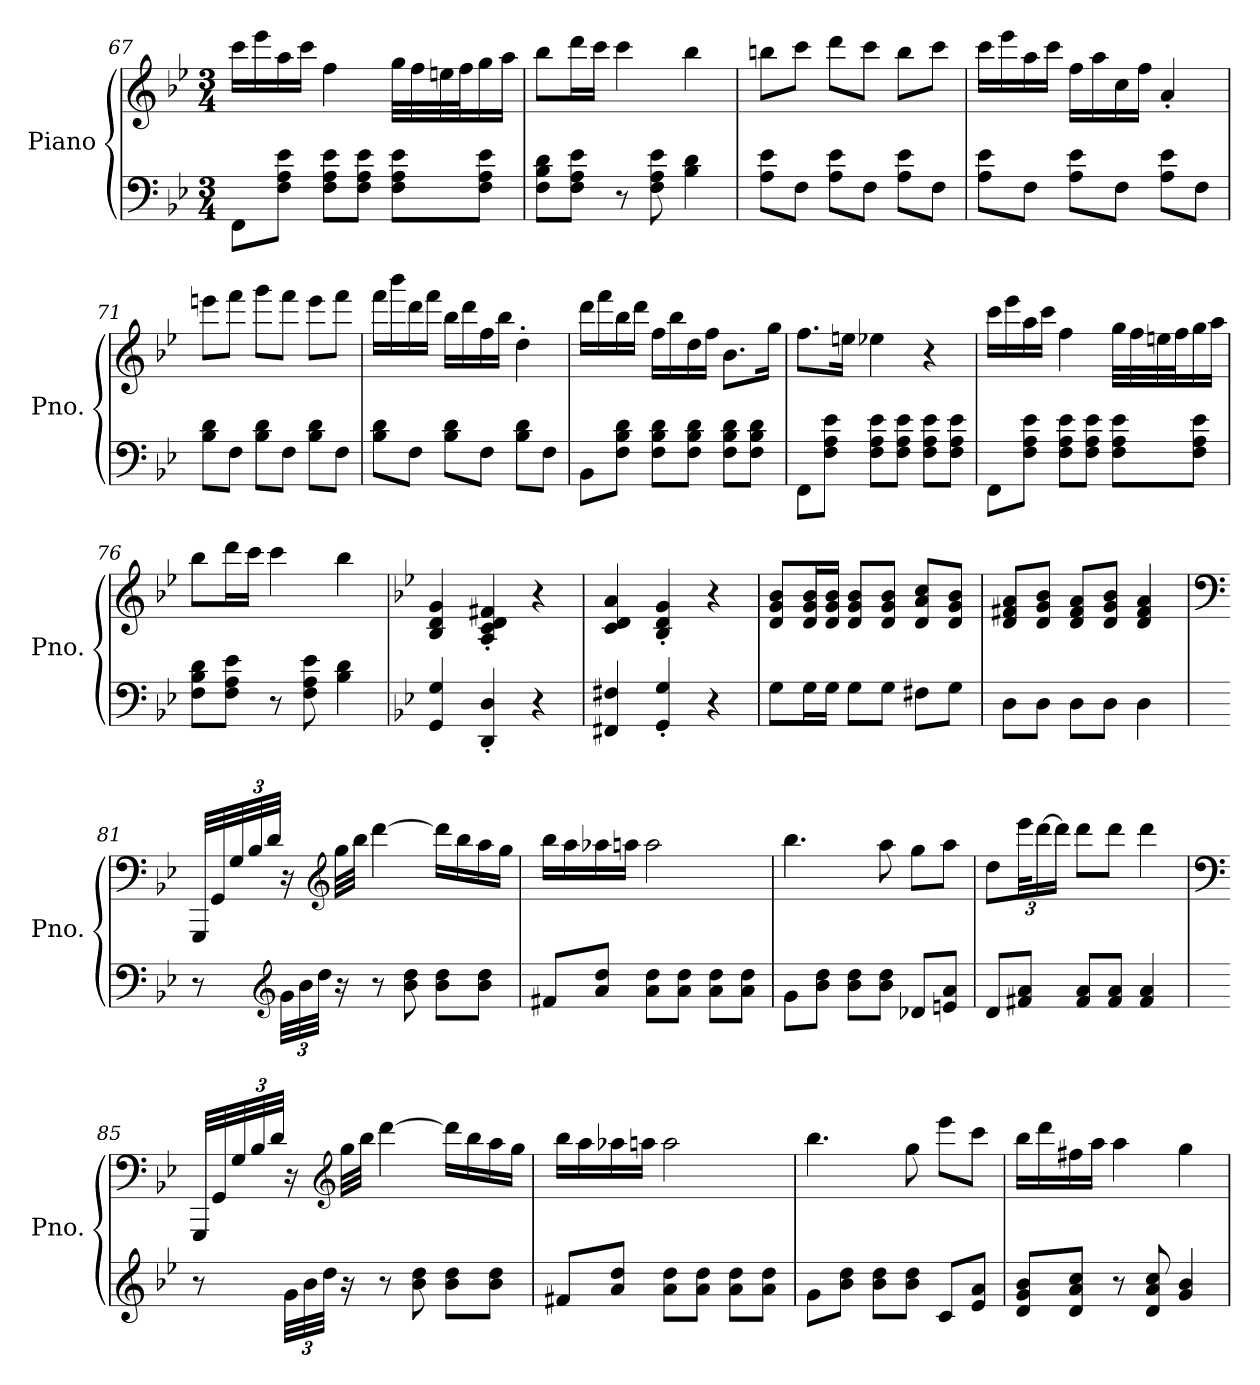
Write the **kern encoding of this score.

**kern	**kern
*part1	*part1
*staff2	*staff1
*I"Piano	*
*I'Pno.	*
!!LO:LB:g=z
*clefF4	*clefG2
*k[b-e-]	*k[b-e-]
*M3/4	*M3/4
=67	=67
8FF\L	16ccc\LL
.	16eee-\
8F\ 8A\ 8e-\J	16aa\
.	16ccc\JJ
8F\ 8A\ 8e-\L	4ff\
8F\ 8A\ 8e-\J	.
8F\ 8A\ 8e-\L	32gg\LLL
.	32ff\
.	32een\
.	32ff\J
8F\ 8A\ 8e-\J	16gg\
.	16aa\JJ
=68	=68
8F\ 8B-\ 8d\L	8bb-\L
*	*MM90
8F\ 8A\ 8e-\J	16ddd\L
.	16ccc\JJ
8r	4ccc\
8F\ 8A\ 8e-\	.
4B-\ 4d\	4bb-\
=69	=69
8A\ 8e-\L	8bbn\L
8F\J	8ccc\J
8A\ 8e-\L	8ddd\L
8F\J	8ccc\J
8A\ 8e-\L	8bb\L
8F\J	8ccc\J
=70	=70
8A\ 8e-\L	16ccc\LL
.	16eee-\
8F\J	16aa\
.	16ccc\JJ
8A\ 8e-\L	16ff\LL
.	16aa\
8F\J	16cc\
.	16ff\JJ
8A\ 8e-\L	4a'/
8F\J	.
!!LO:PB:g=z
=71	=71
8B-\ 8d\L	8eeen\L
8F\J	8fff\J
8B-\ 8d\L	8ggg\L
8F\J	8fff\J
8B-\ 8d\L	8eee\L
8F\J	8fff\J
=72	=72
8B-\ 8d\L	16fff\LL
.	16bbb-\
8F\J	16ddd\
.	16fff\JJ
8B-\ 8d\L	16bb-\LL
.	16ddd\
8F\J	16ff\
.	16bb-\JJ
8B-\ 8d\L	4dd'\
8F\J	.
=73	=73
8BB-\L	16ddd\LL
.	16fff\
8F\ 8B-\ 8d\J	16bb-\
.	16ddd\JJ
8F\ 8B-\ 8d\L	16ff\LL
.	16bb-\
8F\ 8B-\ 8d\J	16dd\
.	16ff\JJ
8F\ 8B-\ 8d\L	8.b-\L
8F\ 8B-\ 8d\J	.
.	16gg\Jk
=74	=74
8FF\L	8.ff\L
8F\ 8A\ 8e-\J	.
.	16een\Jk
8F\ 8A\ 8e-\L	4ee-X\
8F\ 8A\ 8e-\J	.
8F\ 8A\ 8e-\L	4r
8F\ 8A\ 8e-\J	.
!!LO:LB:g=z
=75	=75
8FF\L	16ccc\LL
.	16eee-\
8F\ 8A\ 8e-\J	16aa\
.	16ccc\JJ
8F\ 8A\ 8e-\L	4ff\
8F\ 8A\ 8e-\J	.
8F\ 8A\ 8e-\L	32gg\LLL
.	32ff\
.	32een\
.	32ff\J
8F\ 8A\ 8e-\J	16gg\
.	16aa\JJ
=76	=76
8F\ 8B-\ 8d\L	8bb-\L
8F\ 8A\ 8e-\J	16ddd\L
.	16ccc\JJ
8r	4ccc\
8F\ 8A\ 8e-\	.
4B-\ 4d\	4bb-\
=77	=77
*k[b-e-]	*k[b-e-]
*	*MM100
4GG/ 4G/	4B-/ 4d/ 4g/
4DD/' 4D/'	4A/' 4c/' 4d/' 4f#X/'
4r	4r
=78	=78
4FF#X/ 4F#X/	4c/ 4d/ 4a/
4GG/' 4G/'	4B-/' 4d/' 4g/'
4r	4r
=79	=79
8G\L	8d/ 8g/ 8b-/L
16G\L	16d/ 16g/ 16b-/L
16G\JJ	16d/ 16g/ 16b-/JJ
8G\L	8d/ 8g/ 8b-/L
8G\J	8d/ 8g/ 8b-/J
8F#X\L	8d/ 8a/ 8cc/L
8G\J	8d/ 8g/ 8b-/J
!!LO:LB:g=z
=80	=80
8D\L	8d/ 8f#X/ 8a/L
8D\J	8d/ 8g/ 8b-/J
8D\L	8d/ 8f#/ 8a/L
8D\J	8d/ 8g/ 8b-/J
4D\	4d/ 4f#/ 4a/
=81	=81
*	*clefF4
8r	32GGG/LLL
.	32GG/
*	*Xbrackettup
.	48G/
.	48B-/
.	48d/JJJ
*clefG2	*
*Xbrackettup	*
48g\LLL	16r
48b-\	.
48dd\JJJ	.
*	*clefG2
16r	32gg\LLL
.	32bb-\JJJ
8r	[4ddd\
8b-\ 8dd\	.
8b-\ 8dd\L	16ddd\LL]
.	16bb-\
8b-\ 8dd\J	16aa\
.	16gg\JJ
=82	=82
8f#X/L	16bb-\LL
.	16aa\
8a/ 8dd/J	16aa-X\
.	16aan\JJ
8a\ 8dd\L	2aa\
8a\ 8dd\J	.
8a\ 8dd\L	.
8a\ 8dd\J	.
!!LO:LB:g=z
=83	=83
8g\L	4.bb-\
8b-\ 8dd\J	.
8b-\ 8dd\L	.
8b-\ 8dd\J	8aa\
8d-X/L	8gg\L
8en/ 8a/J	8aa\J
=84	=84
8d/L	8dd\L
8f#X/ 8a/J	48eee-\KL
.	[24ddd\
.	16ddd\JJ]
8f#/ 8a/L	8ddd\L
8f#/ 8a/J	8ddd\J
4f#/ 4a/	4ddd\
=85	=85
*	*clefF4
8r	32GGG/LLL
.	32GG/
.	48G/
.	48B-/
.	48d/JJJ
48g\LLL	16r
48b-\	.
48dd\JJJ	.
*	*clefG2
16r	32gg\LLL
.	32bb-\JJJ
8r	[4ddd\
8b-\ 8dd\	.
8b-\ 8dd\L	16ddd\LL]
.	16bb-\
8b-\ 8dd\J	16aa\
.	16gg\JJ
!!LO:LB:g=z
=86	=86
8f#X/L	16bb-\LL
.	16aa\
8a/ 8dd/J	16aa-X\
.	16aan\JJ
8a\ 8dd\L	2aa\
8a\ 8dd\J	.
8a\ 8dd\L	.
8a\ 8dd\J	.
=87	=87
8g\L	4.bb-\
8b-\ 8dd\J	.
8b-\ 8dd\L	.
8b-\ 8dd\J	8gg\
8c/L	8eee-\L
8e-/ 8a/J	8ccc\J
=88	=88
8d/ 8g/ 8b-/L	16bb-\LL
.	16ddd\
8d/ 8a/ 8cc/J	16ff#X\
.	16aa\JJ
8r	4aa\
8d/ 8a/ 8cc/	.
4g/ 4b-/	4gg\
=	=
*-	*-
